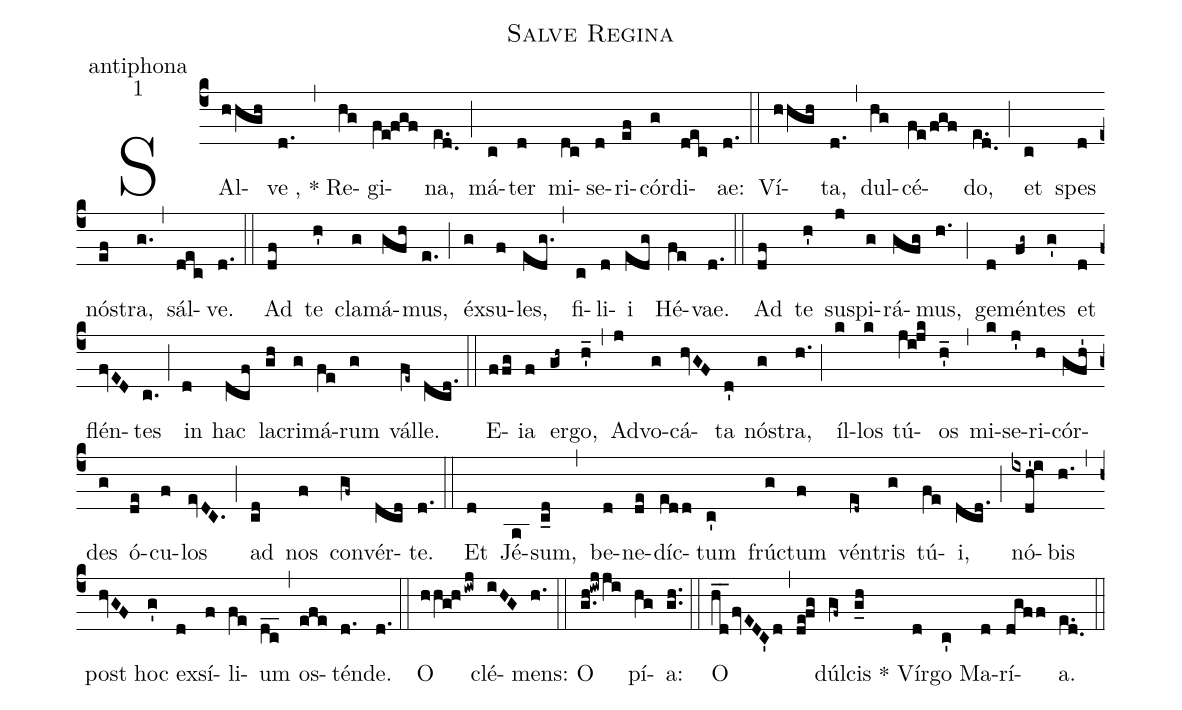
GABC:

name: Salve Regina;
office-part: antiphona;
mode: 1;
%%
(c4) SAl(hhgh)ve(d.), *(/,) Re(hg)gi(fe!fgf)na,(e.d.) (;)
má(c)ter(d) mi(dc)se(d)ri(ef)cór(g)di(dec)ae:(d.) (::)
Ví(hhgh)ta,(d.) (,) dul(hg)cé(fe/fgf)do,(e.d.) (;)
et(c) spes(d) nó(ef)stra,(g.) (,) sál(dec)ve.(d.) (::)
Ad(df) te(h') cla(g)má(gfh)mus,(e.) (;)
éx(g)su(f)les,(edg.) (,) fi(c)li(d)i(edg) Hé(fe)vae.(d.) (::)
Ad(df) te(h') su(j)spi(g)rá(gfg)mus,(h.) (;)
ge(d)mén(fg~)tes(g') et(d) flén(fvED)tes(c.) (;)
in(d) hac(dcf) la(gh)cri(g)má(fe)rum(g) vál(fe~)le.(dcd.) (::)
E(ffg)ia(f) er(gh~)go,(h_') (,) Ad(j)vo(g)cá(hvGF)ta(d') nó(g)stra,(h.) (;)
íl(k)los(k) tú(ji!jk)os(h_') (,) mi(k)se(j')ri(h)cór(gfh')des(g) ó(de)cu(f)los(evDC.)  (;) ad(cd) nos(f) con(gf~)vér(dcd)te.(d.) (::)
Et(d) Jé(a)sum,(c_d) (,) be(d)ne(de)díc(edd)tum(c') frú(g)ctum(f) vén(ed~)tris(g) tú(fe)i,(dcd.) (;)
nó(ixdh'!i)bis(h.) (,) post(hvGF) hoc(g') ex(d)sí(f)li(fe)um(d_c_) (,) os(efe)tén(d.)de.(d.) (::)
O(hhg!hiwj) clé(iHG)mens:(h.) (::)
O(g.h!iwjji) pí(hg)a:(g.h.) (::)
O(h_d_fvEDC'd,de!fg) dúl(gf~)cis(g_h) *
Vír(d)go(c') Ma(d)rí(dgff)a.(e.d.) (::)
